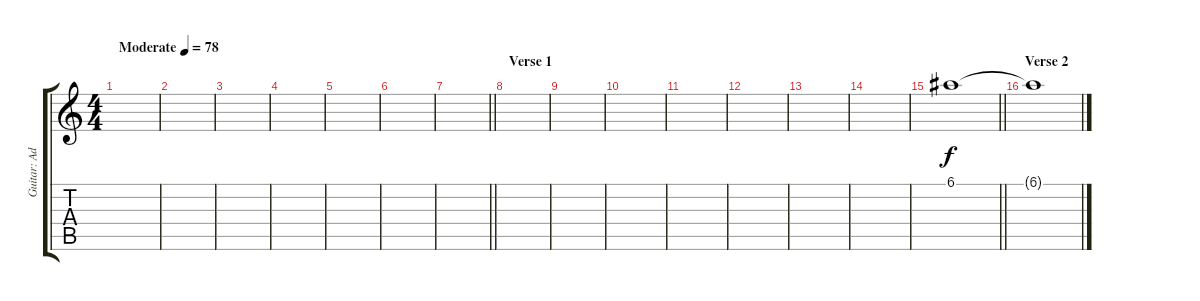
\track ("Guitar: Adam Seymour" "Guitar: Ad") {instrument distortionguitar}
\staff {score tabs}
\tuning (E4 B3 G3 D3 A2 E2) {hide}
\ts (4 4)
\tempo (78 "Moderate")
\clef g2
\ks c
|
|
|
|
|
|
\barLineRight lightlight
|
\section ("" "Verse 1")
|
|
|
|
|
|
|
\barLineRight lightlight
6.1.1{instrument helicopter} |
\section ("" "Verse 2")
6.1{t}.1{dy f}
